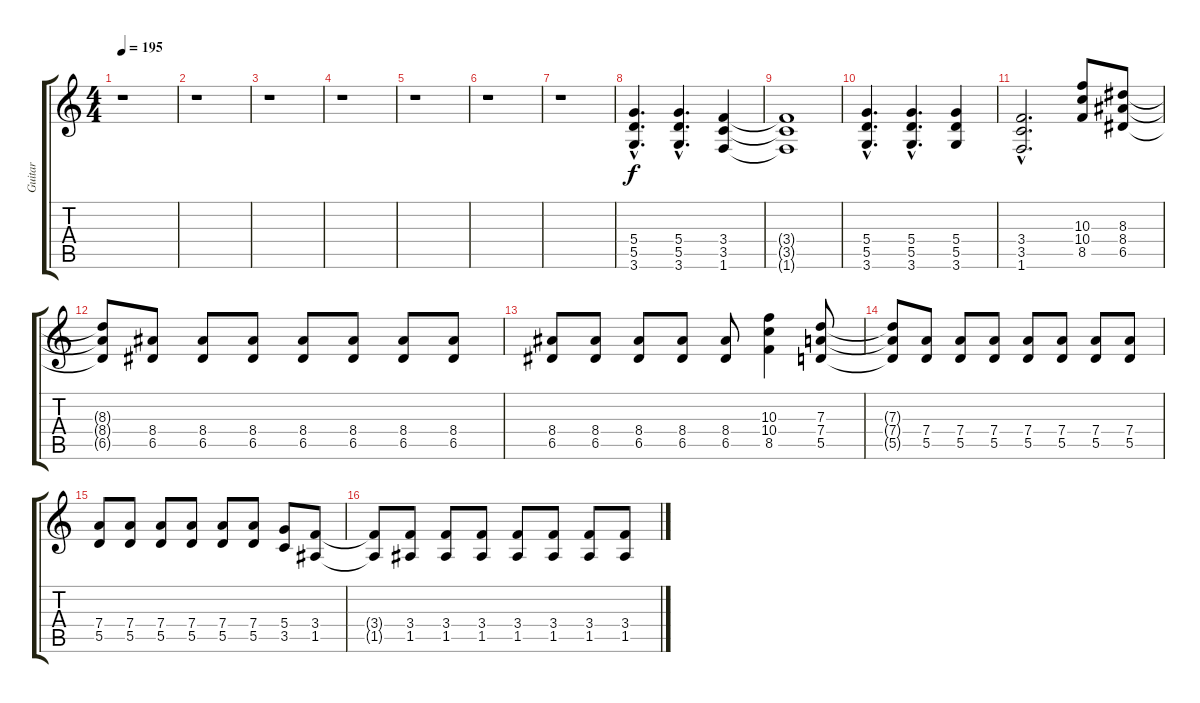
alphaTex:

\track ("Guitar" "Guitar") {instrument distortionguitar}
\staff {score tabs}
\tuning (E4 B3 G3 D3 A2 E2) {hide}
\ts (4 4)
\tempo 195
\clef g2
\ks c
r.1{dy f instrument distortionguitar} |
r.1 |
r.1 |
r.1 |
r.1 |
r.1 |
r.1 |
(5.4{hac} 5.5{hac} 3.6{hac}).4{d} (5.4{hac} 5.5{hac} 3.6{hac}).4{d} (3.4 3.5 1.6).4 |
(3.4{t} 3.5{t} 1.6{t}).1 |
(5.4{hac} 5.5{hac} 3.6{hac}).4{d} (5.4{hac} 5.5{hac} 3.6{hac}).4{d} (5.4 5.5 3.6).4 |
(3.4{hac} 3.5{hac} 1.6{hac}).2{d} (10.3 10.4 8.5).8 (8.3 8.4 6.5).8 |
(8.3{t} 8.4{t} 6.5{t}).8 (8.4 6.5).8 (8.4 6.5).8 (8.4 6.5).8 (8.4 6.5).8 (8.4 6.5).8 (8.4 6.5).8 (8.4 6.5).8 |
(8.4 6.5).8 (8.4 6.5).8 (8.4 6.5).8 (8.4 6.5).8 (8.4 6.5).8 (10.3 10.4 8.5).4 (7.3 7.4 5.5).8 |
(7.3{t} 7.4{t} 5.5{t}).8 (7.4 5.5).8 (7.4 5.5).8 (7.4 5.5).8 (7.4 5.5).8 (7.4 5.5).8 (7.4 5.5).8 (7.4 5.5).8 |
(7.4 5.5).8 (7.4 5.5).8 (7.4 5.5).8 (7.4 5.5).8 (7.4 5.5).8 (7.4 5.5).8 (5.4 3.5).8 (3.4 1.5).8 |
(3.4{t} 1.5{t}).8 (3.4 1.5).8 (3.4 1.5).8 (3.4 1.5).8 (3.4 1.5).8 (3.4 1.5).8 (3.4 1.5).8 (3.4 1.5).8
